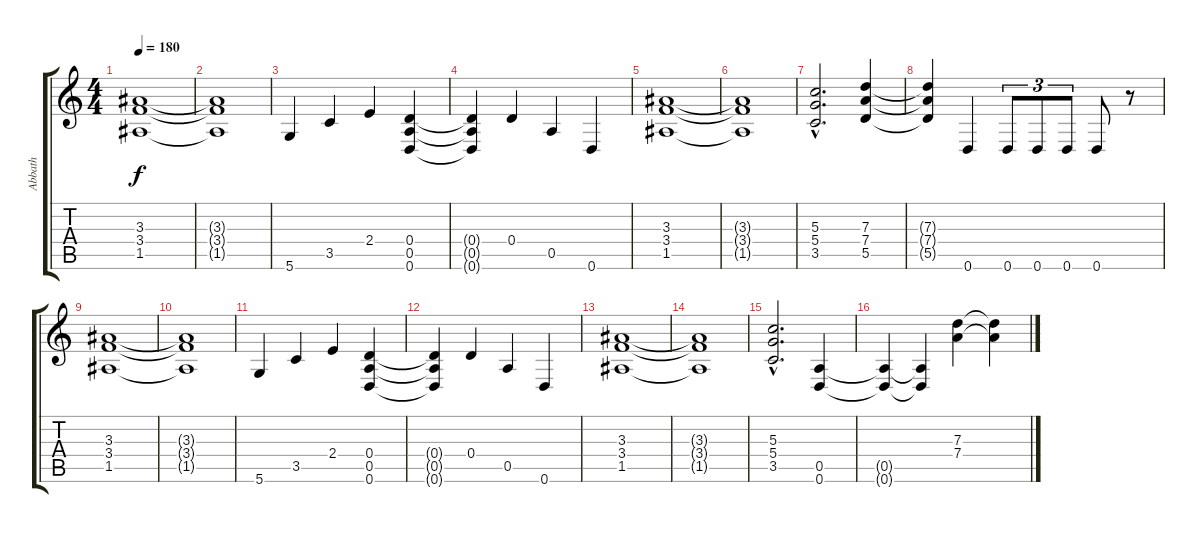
\track ("Abbath" "Abbath") {instrument distortionguitar}
\staff {score tabs}
\tuning (E4 B3 G3 D3 A2 D2) {hide}
\ts (4 4)
\tempo 180
\clef g2
\ks c
(3.3 3.4 1.5).1{dy f} |
(3.3{t} 3.4{t} 1.5{t}).1 |
5.6.4 3.5.4 2.4.4 (0.4 0.5 0.6).4 |
(0.4{t} 0.5{t} 0.6{t}).4 0.4.4 0.5.4 0.6.4 |
(3.3 3.4 1.5).1 |
(3.3{t} 3.4{t} 1.5{t}).1 |
(5.3{hac} 5.4{hac} 3.5{hac}).2{d} (7.3 7.4 5.5).4 |
(7.3{t} 7.4{t} 5.5{t}).4 0.6.4 0.6.8{tu (3 2)} 0.6.8{tu (3 2)} 0.6.8{tu (3 2)} 0.6.8 r.8 |
(3.3 3.4 1.5).1 |
(3.3{t} 3.4{t} 1.5{t}).1 |
5.6.4 3.5.4 2.4.4 (0.4 0.5 0.6).4 |
(0.4{t} 0.5{t} 0.6{t}).4 0.4.4 0.5.4 0.6.4 |
(3.3 3.4 1.5).1 |
(3.3{t} 3.4{t} 1.5{t}).1 |
(5.3{hac} 5.4{hac} 3.5{hac}).2{d} (0.5 0.6).4 |
(0.5{t} 0.6{t}).4 (0.5{t} 0.6{t}).4 (7.3 7.4).4 (7.3{t} 7.4{t}).4
